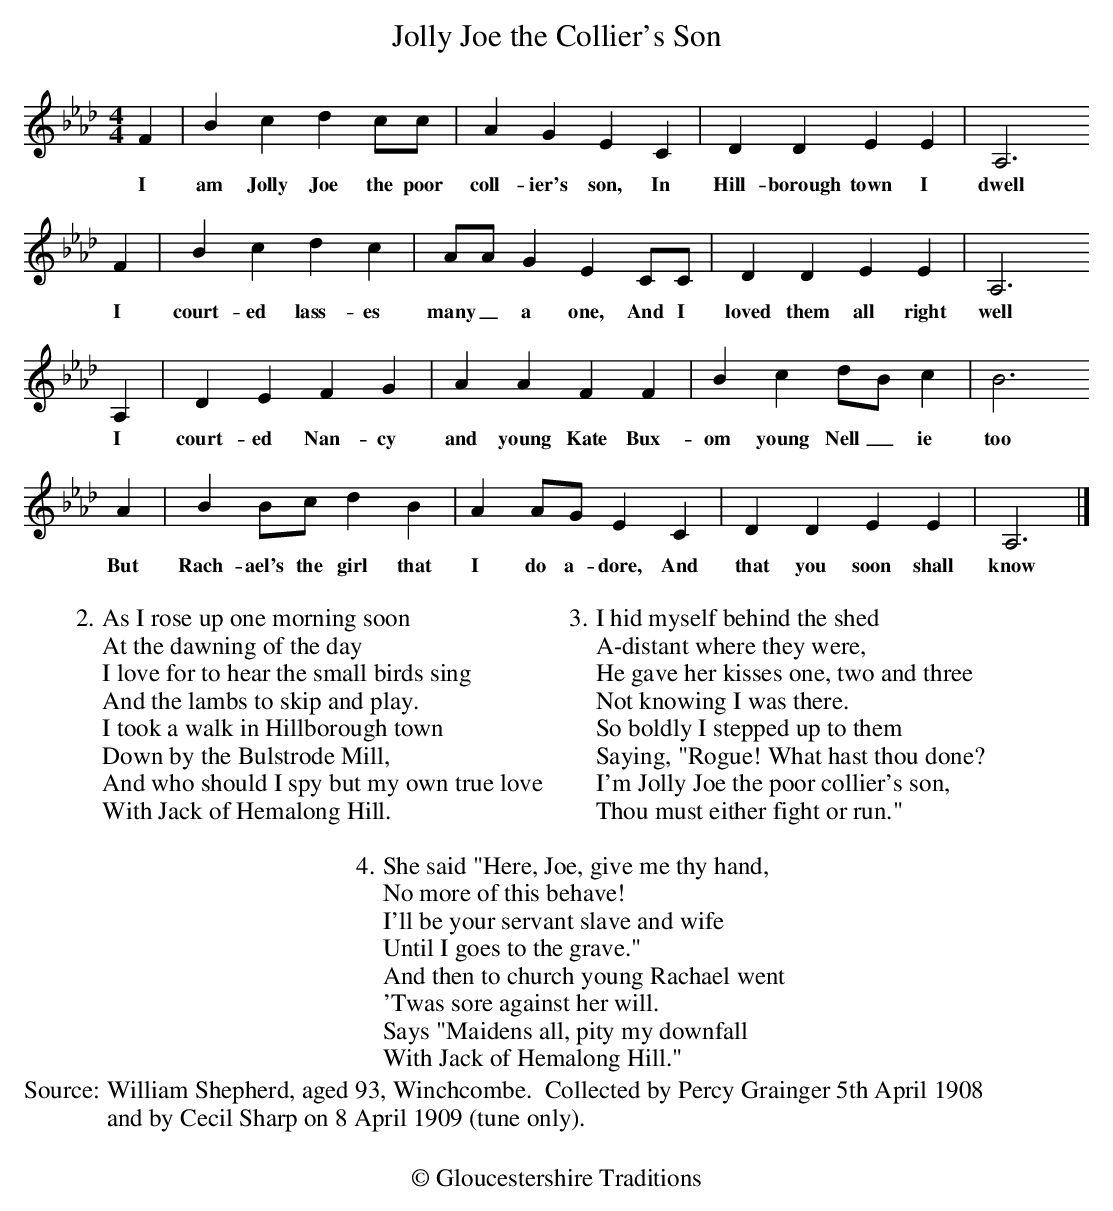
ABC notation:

X:1
T: Jolly Joe the Collier's Son
M: 4/4
L: 1/4
K: Ab
F |Bcdc/c/ |AGEC | DDEE | A,3
w:I am Jolly Joe the poor coll-ier's son, In Hill-borough town I dwell
F |Bcdc | A/A/GEC/C/ | DDEE | A,3
w:I court-ed lass-es many_ a one, And I loved them all right well
A, | DEFG | AAFF | Bcd/B/c | B3
w:I court-ed Nan-cy and young Kate Bux-om young Nell_ie too
A| BB/c/dB | AA/G/EC | DDEE | A,3 |]
w:But Rach-ael's the girl that I do a-dore, And that you soon shall know
%%text
%%text
W:2.As I rose up one morning soon
W:At the dawning of the day
W:I love for to hear the small birds sing
W:And the lambs to skip and play.
W:I took a walk in Hillborough town
W:Down by the Bulstrode Mill,
W:And who should I spy but my own true love
W:With Jack of Hemalong Hill.
W:
W:3.I hid myself behind the shed
W:A-distant where they were,
W:He gave her kisses one, two and three
W:Not knowing I was there.
W:So boldly I stepped up to them
W:Saying, "Rogue! What hast thou done?
W:I'm Jolly Joe the poor collier's son,
W:Thou must either fight or run."
W:
W:4.She said "Here, Joe, give me thy hand,
W:No more of this behave!
W:I'll be your servant slave and wife
W:Until I goes to the grave."
W:And then to church young Rachael went
W:'Twas sore against her will.
W:Says "Maidens all, pity my downfall
W:With Jack of Hemalong Hill."
